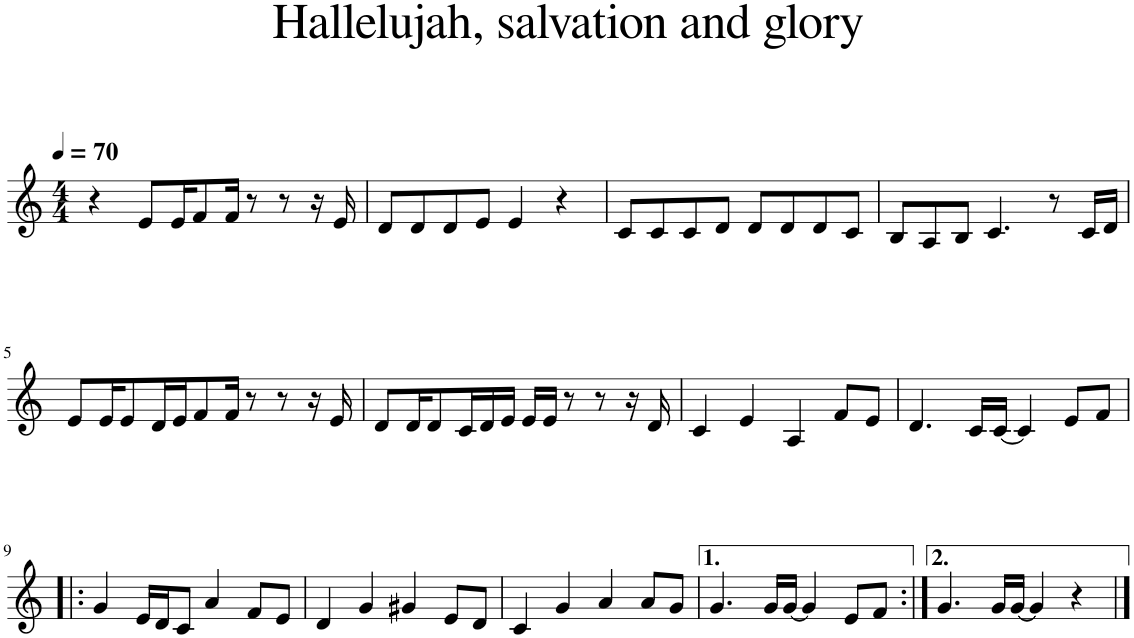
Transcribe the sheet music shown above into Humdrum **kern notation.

**kern
*part1
*staff1
*I"Piano
*I'Pno.
*clefG2
*k[]
*M4/4
*MM70
=1
4r
8e/L
16e/K
8f/
16f/Jk
8r
8r
16r
16e/
=2
8d/L
8d/
8d/
8e/J
4e/
4r
=3
8c/L
8c/
8c/
8d/J
8d/L
8d/
8d/
8c/J
=4
8B/L
8A/
8B/J
4.c/
8r
16c/LL
16d/JJ
!!LO:LB:g=z
=5
8e/L
16e/K
8e/
16d/L
16e/J
8f/
16f/Jk
8r
8r
16r
16e/
=6
8d/L
16d/K
8d/
16c/L
16d/
16e/JJ
16e/LL
16e/JJ
8r
8r
16r
16d/
=7
4c/
4e/
4A/
8f/L
8e/J
=8
4.d/
16c/LL
[16c/JJ
4c/]
8e/L
8f/J
!!LO:LB:g=z
=9!|:
4g/
16e/LL
16d/J
8c/J
4a/
8f/L
8e/J
=10
4d/
4g/
4g#X/
8e/L
8d/J
=11
4c/
4g/
4a/
8a/L
8g/J
=12
4.g/
16g/LL
[16g/JJ
4g/]
8e/L
8f/J
=13:|!
4.g/
16g/LL
[16g/JJ
4g/]
4r
==
*-
